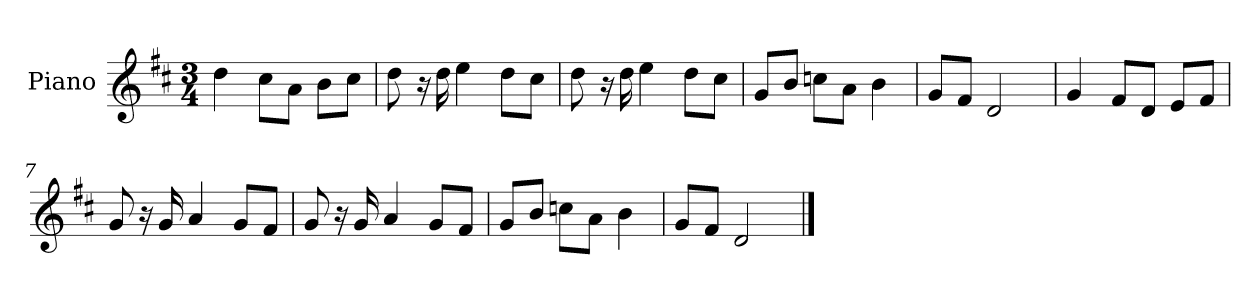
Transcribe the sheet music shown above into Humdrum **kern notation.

**kern
*part1
*staff1
*I"Piano
*I'P-no
*clefG2
*k[f#c#]
*M3/4
*MM183
=1
4dd\
8cc#\L
8a\J
8b\L
8cc#\J
=2
8dd\
16r
16dd\
4ee\
8dd\L
8cc#\J
=3
8dd\
16r
16dd\
4ee\
8dd\L
8cc#\J
=4
8g/L
8b/J
8ccn\L
8a\J
4b\
=5
8g/L
8f#/J
2d/
=6
4g/
8f#/L
8d/J
8e/L
8f#/J
=7
8g/
16r
16g/
4a/
8g/L
8f#/J
!!LO:LB:g=z
=8
8g/
16r
16g/
4a/
8g/L
8f#/J
=9
8g/L
8b/J
8ccn\L
8a\J
4b\
=10
8g/L
8f#/J
2d/
==
*-
